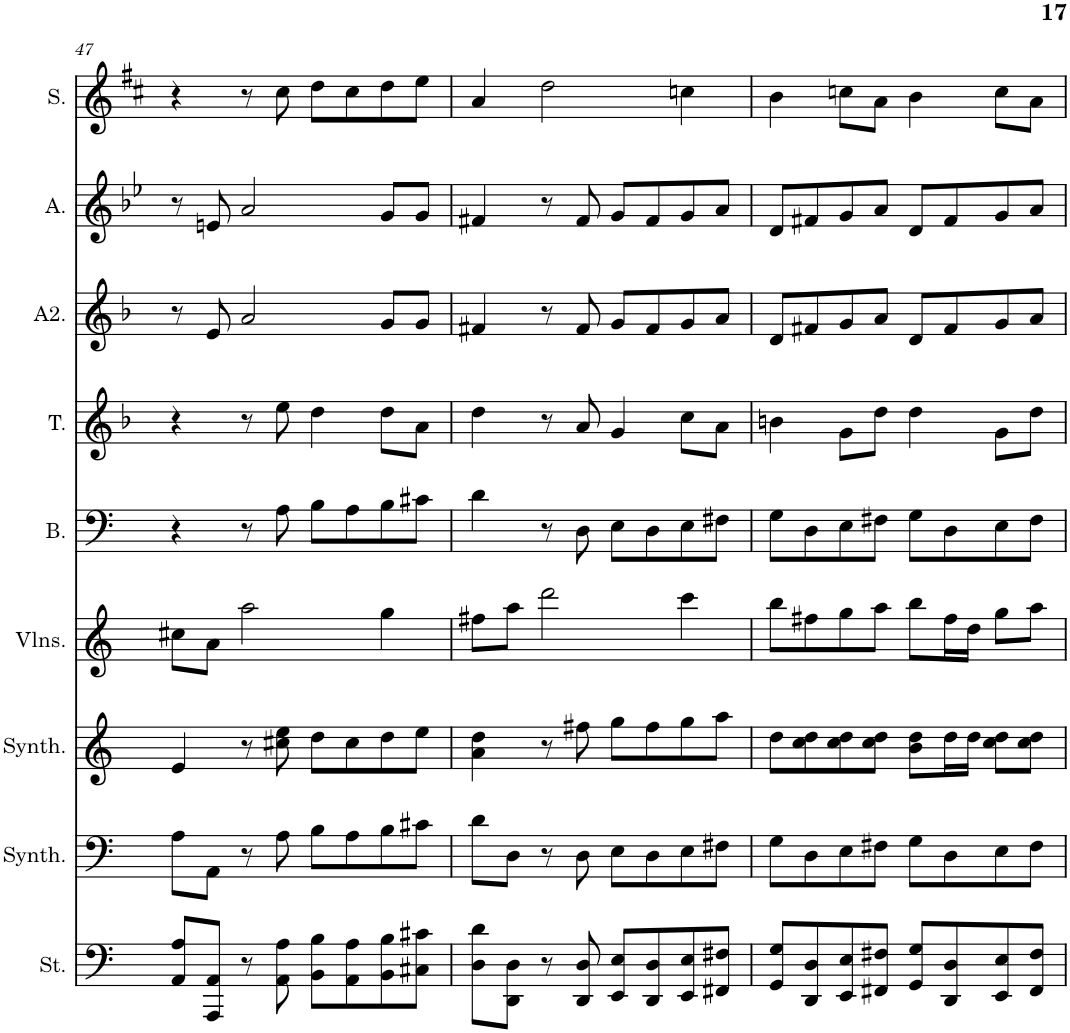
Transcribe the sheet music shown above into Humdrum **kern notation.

**kern	**kern	**kern	**kern	**kern	**kern	**kern	**kern	**kern
*part9	*part8	*part7	*part6	*part5	*part4	*part3	*part2	*part1
*staff9	*staff8	*staff7	*staff6	*staff5	*staff4	*staff3	*staff2	*staff1
*I"Cordes, D'Bass/Strings, etc	*I"Synthétiseur d'instruments à cordes, Synth strings, etc	*I"Synthétiseur d'instruments à cordes, Synth strings 2	*I"Violons, 1st violins	*I"Basse	*I"Tenor	*I"Alto 2	*I"Alto	*I"Soprano
*I'St.	*I'Synth.	*I'Synth.	*I'Vlns.	*I'B.	*I'T.	*I'A2.	*I'A.	*I'S.
!!LO:PB:g=z
*clefF4	*clefF4	*clefG2	*clefG2	*clefF4	*clefG2	*clefG2	*clefG2	*clefG2
*k[]	*k[]	*k[]	*k[]	*k[]	*k[b-]	*k[b-]	*k[b-e-]	*k[f#c#]
*M4/4	*M4/4	*M4/4	*M4/4	*M4/4	*M4/4	*M4/4	*M4/4	*M4/4
=47	=47	=47	=47	=47	=47	=47	=47	=47
8AA/ 8A/L	8A\L	4e/	8cc#X\L	4r	4r	8r	8r	4r
8AAA/ 8AA/J	8AA\J	.	8a\J	.	.	8e/	8en/	.
8r	8r	8r	2aa\	8r	8r	2a/	2a/	8r
8AA\ 8A\	8A\	8cc#X\ 8ee\	.	8A\	8ee\	.	.	8cc#\
8BB\ 8B\L	8B\L	8dd\L	.	8B\L	4dd\	.	.	8dd\L
8AA\ 8A\	8A\	8cc#\	.	8A\	.	.	.	8cc#\
8BB\ 8B\	8B\	8dd\	4gg\	8B\	8dd\L	8g/L	8g/L	8dd\
8C#X\ 8c#X\J	8c#X\J	8ee\J	.	8c#X\J	8a\J	8g/J	8g/J	8ee\J
=48	=48	=48	=48	=48	=48	=48	=48	=48
8D\ 8d\L	8d\L	4a\ 4dd\	8ff#X\L	4d\	4dd\	4f#X/	4f#X/	4a/
8DD\ 8D\J	8D\J	.	8aa\J	.	.	.	.	.
8r	8r	8r	2ddd\	8r	8r	8r	8r	2dd\
8DD/ 8D/	8D\	8ff#X\	.	8D\	8a/	8f#/	8f#/	.
8EE/ 8E/L	8E\L	8gg\L	.	8E\L	4g/	8g/L	8g/L	.
8DD/ 8D/	8D\	8ff#\	.	8D\	.	8f#/	8f#/	.
8EE/ 8E/	8E\	8gg\	4ccc\	8E\	8cc\L	8g/	8g/	4ccn\
8FF#X/ 8F#X/J	8F#X\J	8aa\J	.	8F#X\J	8a\J	8a/J	8a/J	.
=49	=49	=49	=49	=49	=49	=49	=49	=49
8GG/ 8G/L	8G\L	8dd\L	8bb\L	8G\L	4bn\	8d/L	8d/L	4b\
8DD/ 8D/	8D\	8cc\ 8dd\	8ff#X\	8D\	.	8f#X/	8f#X/	.
8EE/ 8E/	8E\	8cc\ 8dd\	8gg\	8E\	8g\L	8g/	8g/	8ccn\L
8FF#X/ 8F#X/J	8F#X\J	8cc\ 8dd\J	8aa\J	8F#X\J	8dd\J	8a/J	8a/J	8a\J
8GG/ 8G/L	8G\L	8b\ 8dd\L	8bb\L	8G\L	4dd\	8d/L	8d/L	4b\
8DD/ 8D/	8D\	16dd\L	16ff#\L	8D\	.	8f#/	8f#/	.
.	.	16dd\JJ	16dd\JJ	.	.	.	.	.
8EE/ 8E/	8E\	8cc\ 8dd\L	8gg\L	8E\	8g\L	8g/	8g/	8cc\L
8FF#/ 8F#/J	8F#\J	8cc\ 8dd\J	8aa\J	8F#\J	8dd\J	8a/J	8a/J	8a\J
=	=	=	=	=	=	=	=	=
*-	*-	*-	*-	*-	*-	*-	*-	*-
